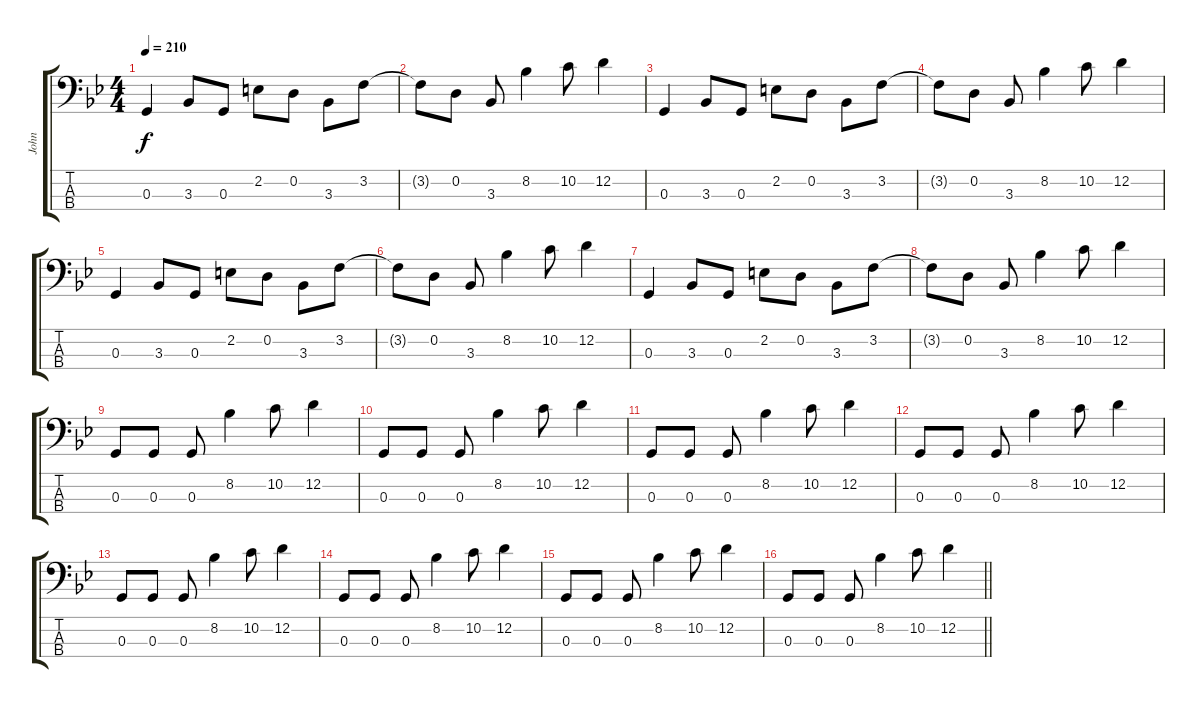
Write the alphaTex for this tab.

\track ("John" "John") {instrument electricbassfinger}
\staff {score tabs}
\tuning (G2 D2 G1 D1) {hide}
\ts (4 4)
\tempo 210
\clef f4
\ks gminor
0.3.4{dy f instrument electricbassfinger} 3.3.8 0.3.8 2.2.8 0.2.8 3.3.8 3.2.8 |
3.2{t}.8 0.2.8 3.3.8 8.2.4 10.2.8 12.2.4 |
0.3.4 3.3.8 0.3.8 2.2.8 0.2.8 3.3.8 3.2.8 |
3.2{t}.8 0.2.8 3.3.8 8.2.4 10.2.8 12.2.4 |
0.3.4 3.3.8 0.3.8 2.2.8 0.2.8 3.3.8 3.2.8 |
3.2{t}.8 0.2.8 3.3.8 8.2.4 10.2.8 12.2.4 |
0.3.4 3.3.8 0.3.8 2.2.8 0.2.8 3.3.8 3.2.8 |
3.2{t}.8 0.2.8 3.3.8 8.2.4 10.2.8 12.2.4 |
0.3.8 0.3.8 0.3.8 8.2.4 10.2.8 12.2.4 |
0.3.8 0.3.8 0.3.8 8.2.4 10.2.8 12.2.4 |
0.3.8 0.3.8 0.3.8 8.2.4 10.2.8 12.2.4 |
0.3.8 0.3.8 0.3.8 8.2.4 10.2.8 12.2.4 |
0.3.8 0.3.8 0.3.8 8.2.4 10.2.8 12.2.4 |
0.3.8 0.3.8 0.3.8 8.2.4 10.2.8 12.2.4 |
0.3.8 0.3.8 0.3.8 8.2.4 10.2.8 12.2.4 |
\barLineRight lightlight
0.3.8 0.3.8 0.3.8 8.2.4 10.2.8 12.2.4
